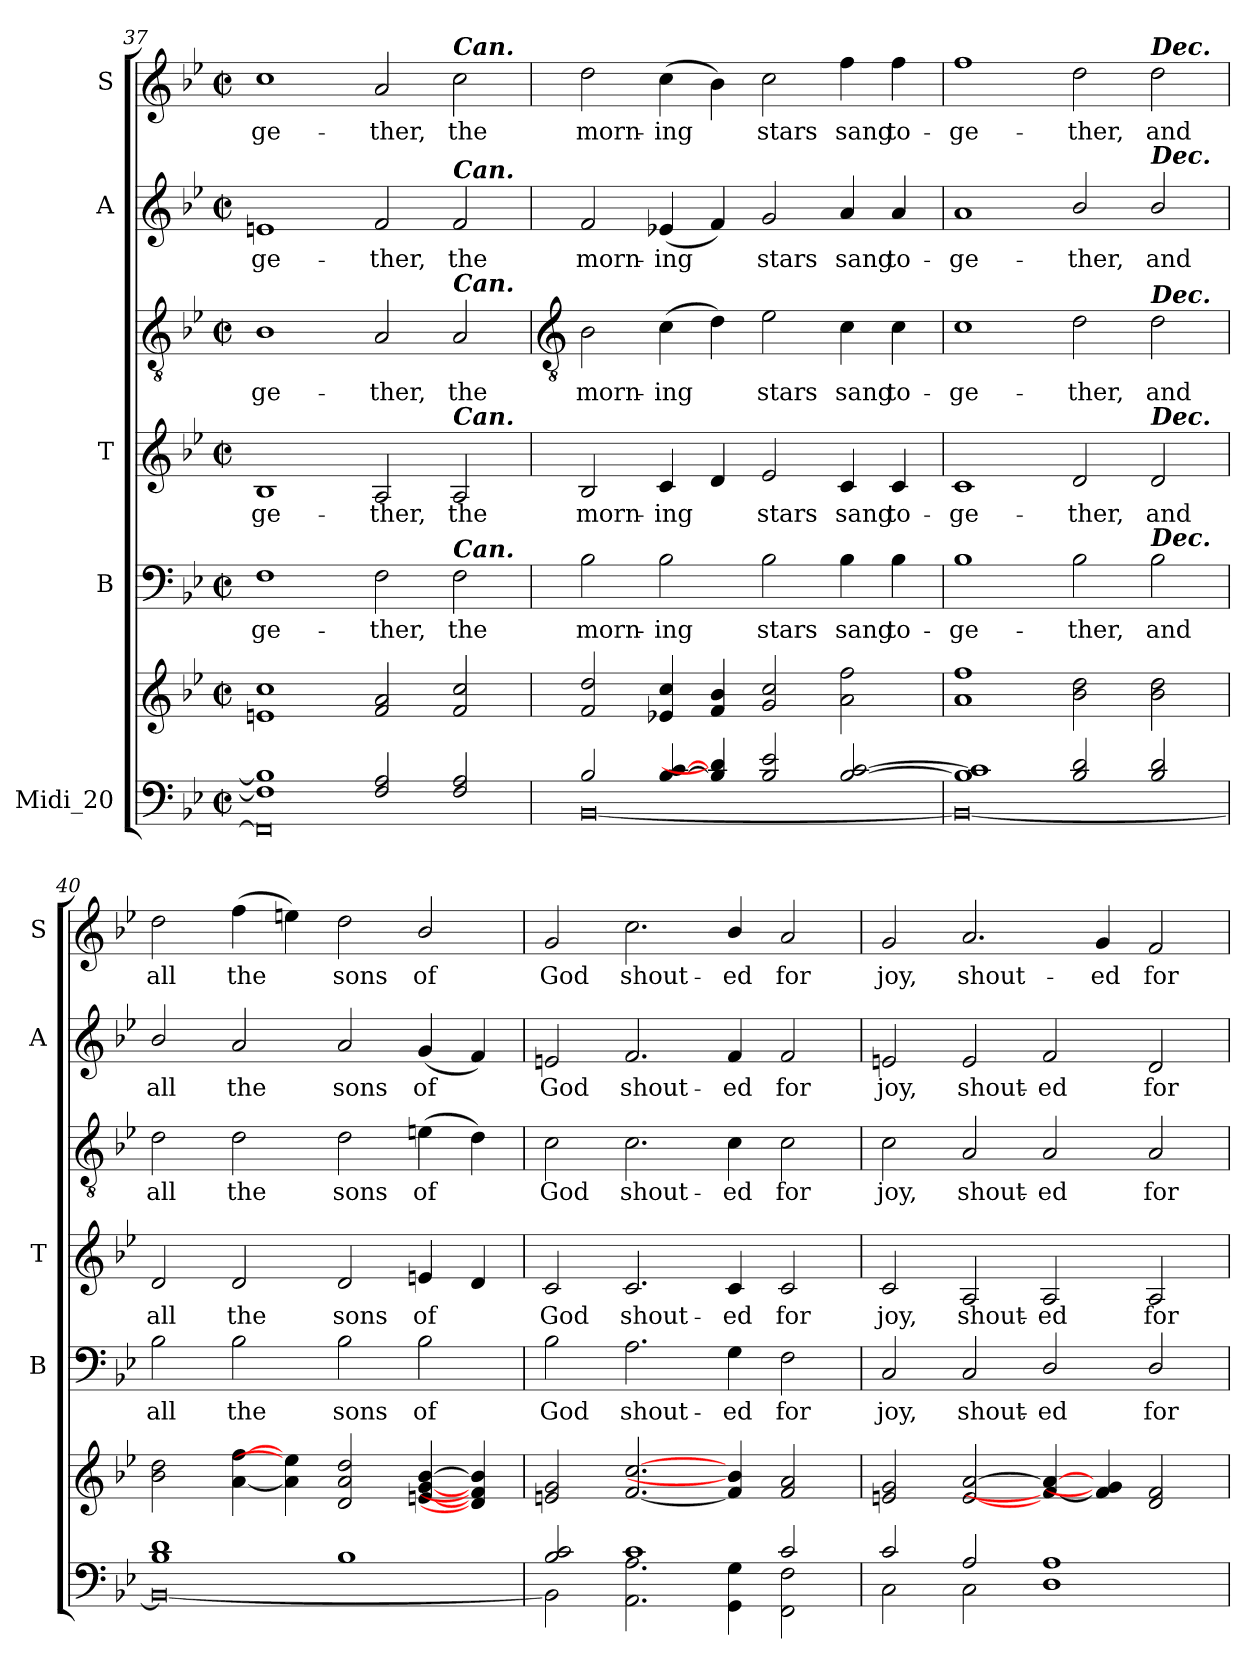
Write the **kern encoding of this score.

**kern	**kern	**kern	**text	**kern	**text	**kern	**text	**kern	**text	**kern	**text
*part5	*part5	*part4	*part4	*part3	*part3	*part3	*part3	*part2	*part2	*part1	*part1
*staff7	*staff6	*staff5	*staff5	*staff4	*staff4	*staff3	*staff3	*staff2	*staff2	*staff1	*staff1
*I"Midi_20	*	*I"B	*	*I"T	*	*	*	*I"A	*	*I"S	*
*	*	*I'B	*	*I'T	*	*	*	*I'A	*	*I'S	*
*clefF4	*clefG2	*clefF4	*	*	*	*clefGv2	*	*clefG2	*	*clefG2	*
*k[b-e-]	*k[b-e-]	*k[b-e-]	*	*k[b-e-]	*	*k[b-e-]	*	*k[b-e-]	*	*k[b-e-]	*
*B-:	*B-:	*B-:	*	*B-:	*	*B-:	*	*B-:	*	*B-:	*
*M4/2	*M4/2	*M4/2	*	*M4/2	*	*M4/2	*	*M4/2	*	*M4/2	*
*met(c|)	*met(c|)	*met(c|)	*	*met(c|)	*	*met(c|)	*	*met(c|)	*	*met(c|)	*
=37	=37	=37	=37	=37	=37	=37	=37	=37	=37	=37	=37
*^	*	*	*	*	*	*	*	*	*	*	*
!	!	!	!	!LO:LY:b	!	!LO:LY:b	!	!LO:LY:b	!	!LO:LY:b	!	!LO:LY:b
1F/] 1B-/]	0FF\]	1en 1cc	1F	-ge-	1B-	-ge-	1B-	-ge-	1en	-ge-	1cc	-ge-
!	!	!	!	!LO:LY:b	!	!LO:LY:b	!	!LO:LY:b	!	!LO:LY:b	!	!LO:LY:b
2F/ 2A/	.	2f 2a	2F	-ther,	2A	-ther,	2A	-ther,	2f	-ther,	2a	-ther,
!	!	!	!	!	!	!	!	!	!	!	!LO:TX:a:Bi:t=Can.	!
!	!	!	!	!	!	!	!	!	!LO:TX:a:Bi:t=Can.	!	!	!
!	!	!	!	!	!	!	!LO:TX:a:Bi:t=Can.	!	!	!	!	!
!	!	!	!	!	!LO:TX:a:Bi:t=Can.	!	!	!	!	!	!	!
!	!	!	!LO:TX:a:Bi:t=Can.	!	!	!	!	!	!	!	!	!
!	!	!	!	!LO:LY:b	!	!LO:LY:b	!	!LO:LY:b	!	!LO:LY:b	!	!LO:LY:b
2F/ 2A/	.	2f 2cc	2F	the	2A	the	2A	the	2f	the	2cc	the
!!LO:LB:g=z
=38	=38	=38	=38	=38	=38	=38	=38	=38	=38	=38	=38	=38
*	*	*	*	*	*	*	*clefGv2	*	*	*	*	*
!	!	!	!	!LO:LY:b	!	!LO:LY:b	!	!LO:LY:b	!	!LO:LY:b	!	!LO:LY:b
2B-/	[0BB-\	2f 2dd	2B-	morn-	2B-	morn-	2B-	morn-	2f	morn-	2dd	morn-
!	!	!	!	!LO:LY:b	!	!LO:LY:b	!	!LO:LY:b	!	!LO:LY:b	!	!LO:LY:b
[4B-/ [4c/	.	4e-X 4cc	2B-	-ing	4c	-ing	(>4c	-ing	(<4e-X	-ing	(>4cc	-ing
4B-/] 4d/]	.	4f 4b-	.	.	4d	.	4d)	.	4f)	.	4b-)	.
!	!	!	!	!LO:LY:b	!	!LO:LY:b	!	!LO:LY:b	!	!LO:LY:b	!	!LO:LY:b
2B-/ 2e-/	.	2g 2cc	2B-	stars	2e-	stars	2e-	stars	2g	stars	2cc	stars
!	!	!	!	!LO:LY:b	!	!LO:LY:b	!	!LO:LY:b	!	!LO:LY:b	!	!LO:LY:b
[2B-/ [2c/	.	2a 2ff	4B-	sang	4c	sang	4c	sang	4a	sang	4ff	sang
!	!	!	!	!LO:LY:b	!	!LO:LY:b	!	!LO:LY:b	!	!LO:LY:b	!	!LO:LY:b
.	.	.	4B-	to-	4c	to-	4c	to-	4a	to-	4ff	to-
=39	=39	=39	=39	=39	=39	=39	=39	=39	=39	=39	=39	=39
!	!	!	!	!LO:LY:b	!	!LO:LY:b	!	!LO:LY:b	!	!LO:LY:b	!	!LO:LY:b
1B-/] 1c/]	0BB-\_	1a 1ff	1B-	-ge-	1c	-ge-	1c	-ge-	1a	-ge-	1ff	-ge-
!	!	!	!	!LO:LY:b	!	!LO:LY:b	!	!LO:LY:b	!	!LO:LY:b	!	!LO:LY:b
2B-/ 2d/	.	2b- 2dd	2B-	-ther,	2d	-ther,	2d	-ther,	2b-/	-ther,	2dd	-ther,
!	!	!	!	!	!	!	!	!	!	!	!LO:TX:a:Bi:t=Dec.	!
!	!	!	!	!	!	!	!	!	!LO:TX:a:Bi:t=Dec.	!	!	!
!	!	!	!	!	!	!	!LO:TX:a:Bi:t=Dec.	!	!	!	!	!
!	!	!	!	!	!LO:TX:a:Bi:t=Dec.	!	!	!	!	!	!	!
!	!	!	!LO:TX:a:Bi:t=Dec.	!	!	!	!	!	!	!	!	!
!	!	!	!	!LO:LY:b	!	!LO:LY:b	!	!LO:LY:b	!	!LO:LY:b	!	!LO:LY:b
2B-/ 2d/	.	2b- 2dd	2B-	and	2d	and	2d	and	2b-/	and	2dd	and
=40	=40	=40	=40	=40	=40	=40	=40	=40	=40	=40	=40	=40
!	!	!	!	!LO:LY:b	!	!LO:LY:b	!	!LO:LY:b	!	!LO:LY:b	!	!LO:LY:b
1B-/ 1d/	0BB-\_	2b- 2dd	2B-	all	2d	all	2d	all	2b-/	all	2dd	all
!	!	!	!	!LO:LY:b	!	!LO:LY:b	!	!LO:LY:b	!	!LO:LY:b	!	!LO:LY:b
.	.	[4a [4ff	2B-	the	2d	the	2d	the	2a	the	(>4ff	the
.	.	4a] 4ee]	.	.	.	.	.	.	.	.	4een)	.
!	!	!	!	!LO:LY:b	!	!LO:LY:b	!	!LO:LY:b	!	!LO:LY:b	!	!LO:LY:b
1B-/	.	2d 2a 2dd	2B-	sons	2d	sons	2d	sons	2a	sons	2dd	sons
!	!	!	!	!LO:LY:b	!	!LO:LY:b	!	!LO:LY:b	!	!LO:LY:b	!	!LO:LY:b
.	.	[4en/ [4g/ [4b-/	2B-	of	4en	of	(>4en	of	(<4g	of	2b-/	of
.	.	4d] 4f] 4b-]	.	.	4d	.	4d)	.	4f)	.	.	.
=41	=41	=41	=41	=41	=41	=41	=41	=41	=41	=41	=41	=41
!	!	!	!	!LO:LY:b	!	!LO:LY:b	!	!LO:LY:b	!	!LO:LY:b	!	!LO:LY:b
2B-/ 2c/	2BB-\]	2en 2g	2B-	God	2c	God	2c	God	2en	God	2g	God
!	!	!	!	!LO:LY:b	!	!LO:LY:b	!	!LO:LY:b	!	!LO:LY:b	!	!LO:LY:b
1c/	2.AA\ 2.A\	[2.f [2.cc	2.A	shout-	2.c	shout-	2.c	shout-	2.f	shout-	2.cc	shout-
!	!	!	!	!LO:LY:b	!	!LO:LY:b	!	!LO:LY:b	!	!LO:LY:b	!	!LO:LY:b
.	4GG\ 4G\	4f/] 4b-/]	4G	-ed	4c	-ed	4c	-ed	4f	-ed	4b-/	-ed
!	!	!	!	!LO:LY:b	!	!LO:LY:b	!	!LO:LY:b	!	!LO:LY:b	!	!LO:LY:b
2c/	2FF\ 2F\	2f 2a	2F	for	2c	for	2c	for	2f	for	2a	for
=42	=42	=42	=42	=42	=42	=42	=42	=42	=42	=42	=42	=42
!	!	!	!	!LO:LY:b	!	!LO:LY:b	!	!LO:LY:b	!	!LO:LY:b	!	!LO:LY:b
2c/	2C\	2en 2g	2C	joy,	2c	joy,	2c	joy,	2en	joy,	2g	joy,
!	!	!	!	!LO:LY:b	!	!LO:LY:b	!	!LO:LY:b	!	!LO:LY:b	!	!LO:LY:b
2A/	2C\	[2e [2a	2C	shout-	2A	shout-	2A	shout-	2e	shout-	2.a	shout-
!	!	!	!	!LO:LY:b	!	!LO:LY:b	!	!LO:LY:b	!	!LO:LY:b	!	!
1A/	1D/	4f_ 4a_	2D/	-ed	2A	-ed	2A	-ed	2f	-ed	.	.
!	!	!	!	!	!	!	!	!	!	!	!	!LO:LY:b
.	.	4f] 4g]	.	.	.	.	.	.	.	.	4g	-ed
!	!	!	!	!LO:LY:b	!	!LO:LY:b	!	!LO:LY:b	!	!LO:LY:b	!	!LO:LY:b
.	.	2d 2f	2D/	for	2A	for	2A	for	2d	for	2f	for
*v	*v	*	*	*	*	*	*	*	*	*	*	*
=	=	=	=	=	=	=	=	=	=	=	=
*-	*-	*-	*-	*-	*-	*-	*-	*-	*-	*-	*-
